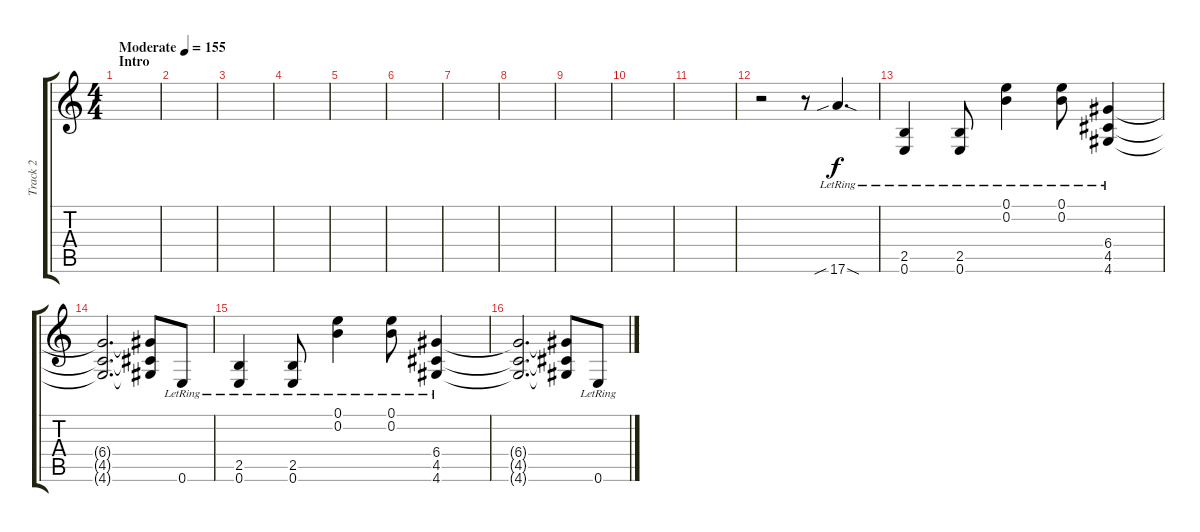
\track ("Track 2" "Track 2") {instrument overdrivenguitar}
\staff {score tabs}
\tuning (E4 B3 G3 D3 A2 E2) {hide}
\ts (4 4)
\section ("" "Intro")
\tempo (155 "Moderate")
\clef g2
\ks c
|
|
|
|
|
|
|
|
|
|
|
r.2 r.8 17.6{sib sod lr}.4{d} |
(2.5{lr} 0.6{lr}).4 (2.5{lr} 0.6{lr}).8 (0.1{lr} 0.2{lr}).4 (0.1{lr} 0.2{lr}).8 (6.4{lr} 4.5{lr} 4.6{lr}).4 |
(6.4{t} 4.5{t} 4.6{t}).2{d} (6.4{t} 4.5{t} 4.6{t}).8 0.6{lr}.8 |
(2.5{lr} 0.6{lr}).4 (2.5{lr} 0.6{lr}).8 (0.1{lr} 0.2{lr}).4 (0.1{lr} 0.2{lr}).8 (6.4{lr} 4.5{lr} 4.6{lr}).4 |
(6.4{t} 4.5{t} 4.6{t}).2{d} (6.4{t} 4.5{t} 4.6{t}).8 0.6{lr}.8
